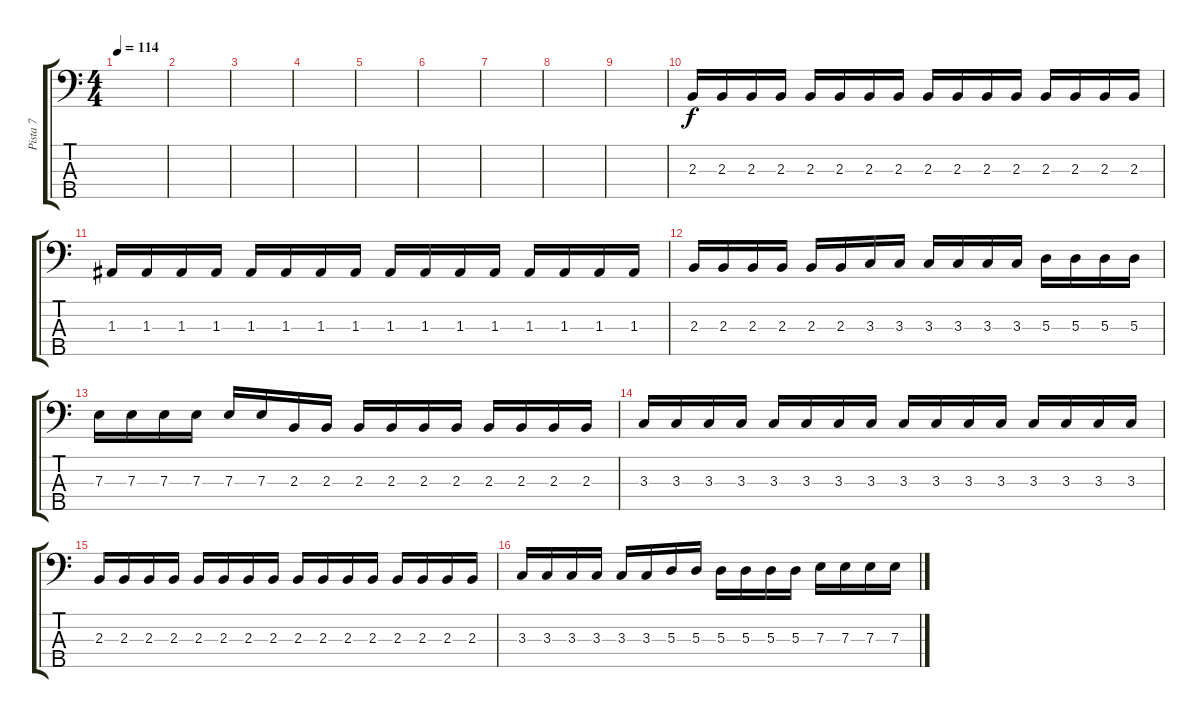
\track ("Pista 7" "Pista 7") {instrument electricbassfinger}
\staff {score tabs}
\tuning (G2 D2 A1 E1 B0) {hide}
\ts (4 4)
\tempo 114
\clef f4
\ks c
|
|
|
|
|
|
|
|
|
2.3.16 2.3.16 2.3.16 2.3.16 2.3.16 2.3.16 2.3.16 2.3.16 2.3.16 2.3.16 2.3.16 2.3.16 2.3.16 2.3.16 2.3.16 2.3.16 |
1.3.16 1.3.16 1.3.16 1.3.16 1.3.16 1.3.16 1.3.16 1.3.16 1.3.16 1.3.16 1.3.16 1.3.16 1.3.16 1.3.16 1.3.16 1.3.16 |
2.3.16 2.3.16 2.3.16 2.3.16 2.3.16 2.3.16 3.3.16 3.3.16 3.3.16 3.3.16 3.3.16 3.3.16 5.3.16 5.3.16 5.3.16 5.3.16 |
7.3.16 7.3.16 7.3.16 7.3.16 7.3.16 7.3.16 2.3.16 2.3.16 2.3.16 2.3.16 2.3.16 2.3.16 2.3.16 2.3.16 2.3.16 2.3.16 |
3.3.16 3.3.16 3.3.16 3.3.16 3.3.16 3.3.16 3.3.16 3.3.16 3.3.16 3.3.16 3.3.16 3.3.16 3.3.16 3.3.16 3.3.16 3.3.16 |
2.3.16 2.3.16 2.3.16 2.3.16 2.3.16 2.3.16 2.3.16 2.3.16 2.3.16 2.3.16 2.3.16 2.3.16 2.3.16 2.3.16 2.3.16 2.3.16 |
3.3.16 3.3.16 3.3.16 3.3.16 3.3.16 3.3.16 5.3.16 5.3.16 5.3.16 5.3.16 5.3.16 5.3.16 7.3.16 7.3.16 7.3.16 7.3.16
